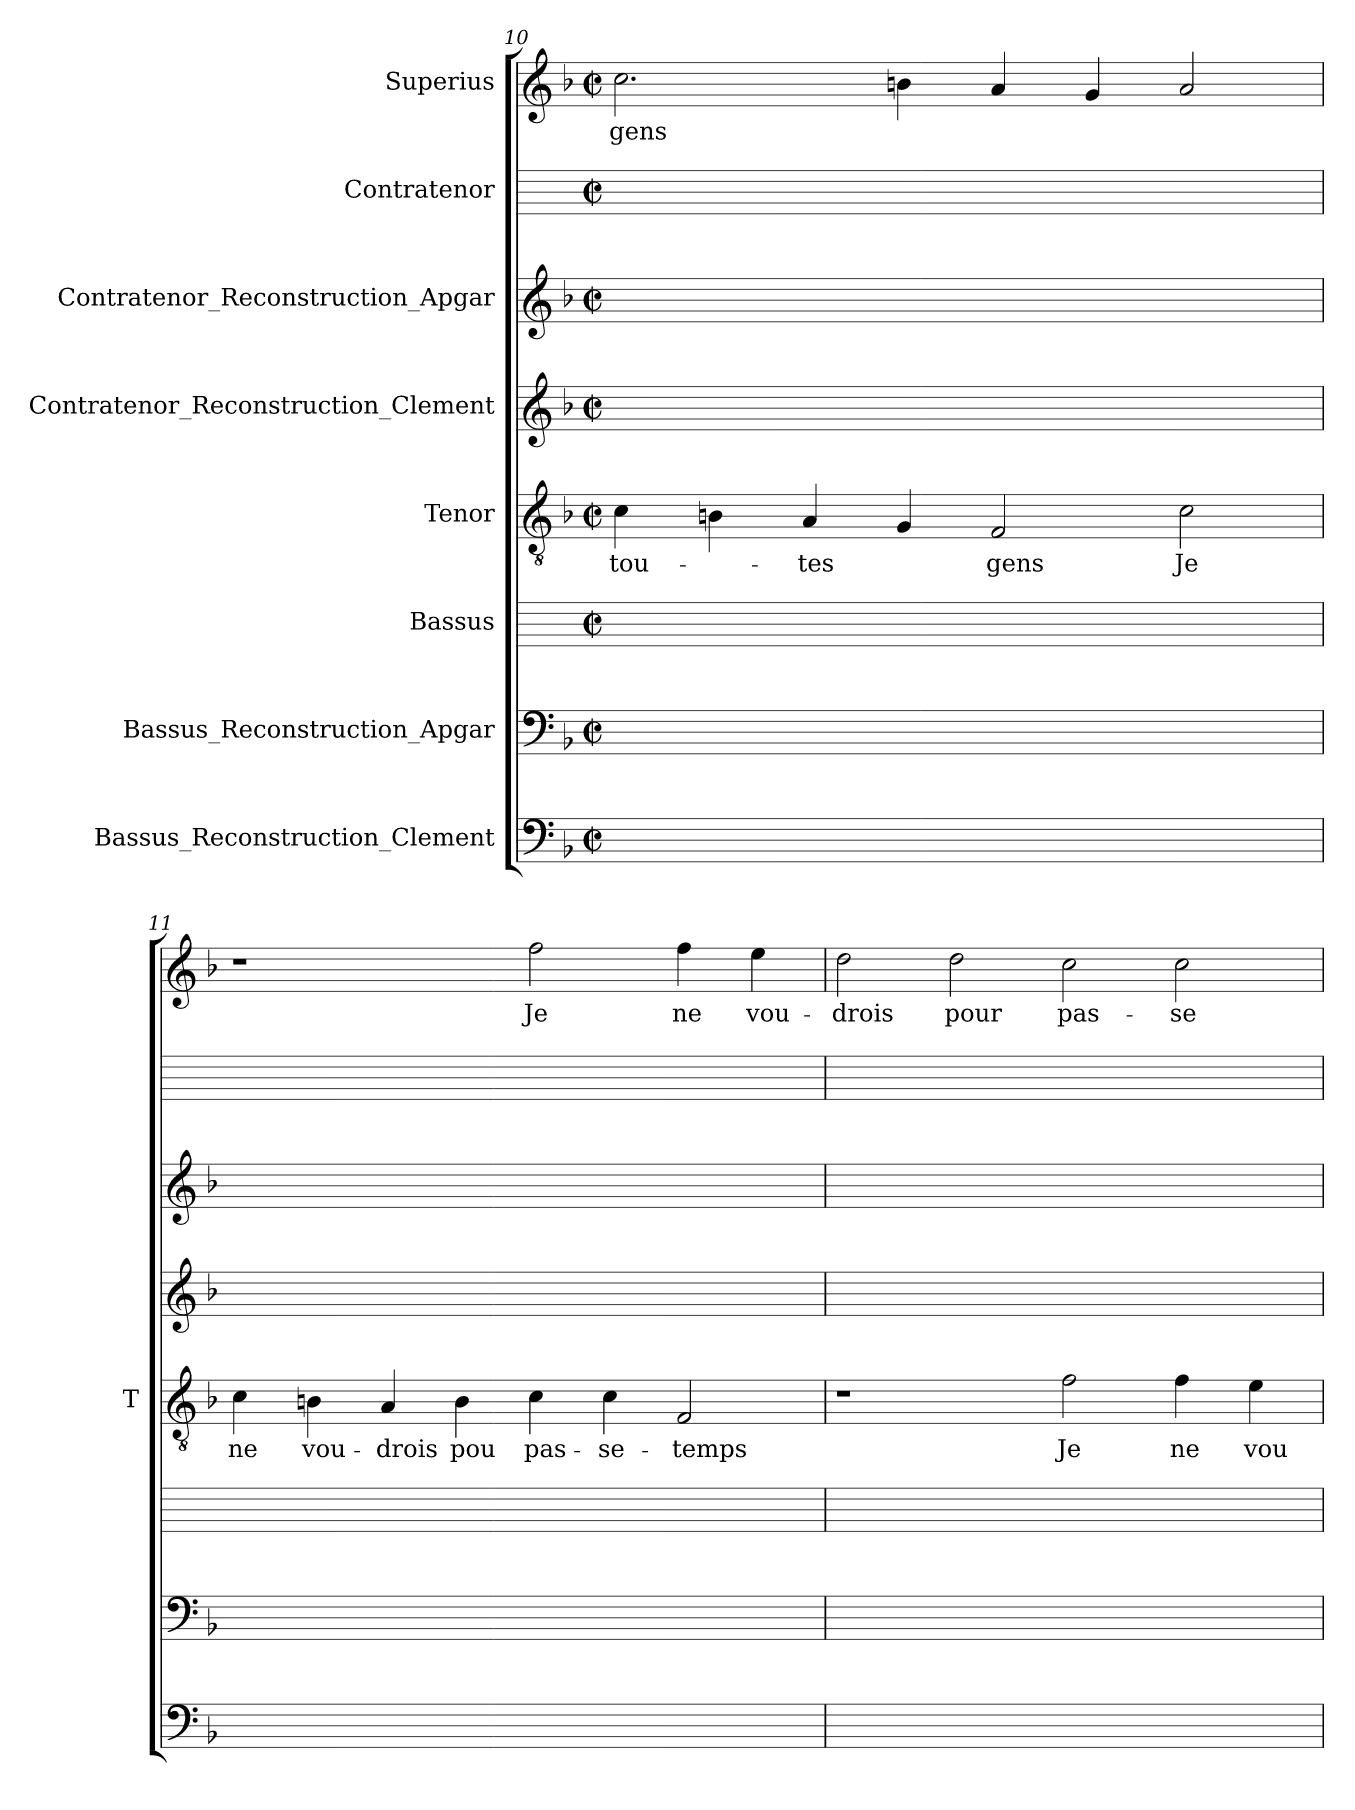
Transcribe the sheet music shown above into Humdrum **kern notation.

**kern	**kern	**kern	**kern	**text	**kern	**kern	**kern	**kern	**text
*part8	*part7	*part6	*part5	*part5	*part4	*part3	*part2	*part1	*part1
*staff8	*staff7	*staff6	*staff5	*staff5	*staff4	*staff3	*staff2	*staff1	*staff1
*I"Bassus_Reconstruction_Clement	*I"Bassus_Reconstruction_Apgar	*I"Bassus	*I"Tenor	*	*I"Contratenor_Reconstruction_Clement	*I"Contratenor_Reconstruction_Apgar	*I"Contratenor	*I"Superius	*
*	*	*	*I'T	*	*	*	*	*	*
*clefF4	*clefF4	*	*clefGv2	*	*clefG2	*clefG2	*	*clefG2	*
*k[b-]	*k[b-]	*	*k[b-]	*	*k[b-]	*k[b-]	*	*k[b-]	*
*F:	*F:	*	*F:	*	*F:	*F:	*	*F:	*
*M2/2	*M2/2	*M2/2	*M2/2	*	*M2/2	*M2/2	*M2/2	*M2/2	*
*met(c|)	*met(c|)	*met(c|)	*met(c|)	*	*met(c|)	*met(c|)	*met(c|)	*met(c|)	*
=10	=10	=10	=10	=10	=10	=10	=10	=10	=10
0ryy	0ryy	0ryy	4c	tou-	0ryy	0ryy	0ryy	2.cc	-gens
.	.	.	4B	.	.	.	.	.	.
.	.	.	4A	-tes	.	.	.	.	.
.	.	.	4G	.	.	.	.	4b	.
.	.	.	2F	-gens	.	.	.	4a	.
.	.	.	.	.	.	.	.	4g	.
.	.	.	2c	-Je	.	.	.	2a	.
!!LO:PB:g=z
=11	=11	=11	=11	=11	=11	=11	=11	=11	=11
0ryy	0ryy	0ryy	4c	-ne	0ryy	0ryy	0ryy	1r	.
.	.	.	4B	vou-	.	.	.	.	.
.	.	.	4A	-drois	.	.	.	.	.
.	.	.	4B	-pou	.	.	.	.	.
.	.	.	4c	pas-	.	.	.	2ff	-Je
.	.	.	4c	se-	.	.	.	.	.
.	.	.	2F	-temps	.	.	.	4ff	-ne
.	.	.	.	.	.	.	.	4ee	vou-
=12	=12	=12	=12	=12	=12	=12	=12	=12	=12
0ryy	0ryy	0ryy	1r	.	0ryy	0ryy	0ryy	2dd	-drois
.	.	.	.	.	.	.	.	2dd	-pour
.	.	.	2f	-Je	.	.	.	2cc	pas-
.	.	.	4f	-ne	.	.	.	2cc	se-
.	.	.	4e	vou-	.	.	.	.	.
=	=	=	=	=	=	=	=	=	=
*-	*-	*-	*-	*-	*-	*-	*-	*-	*-
